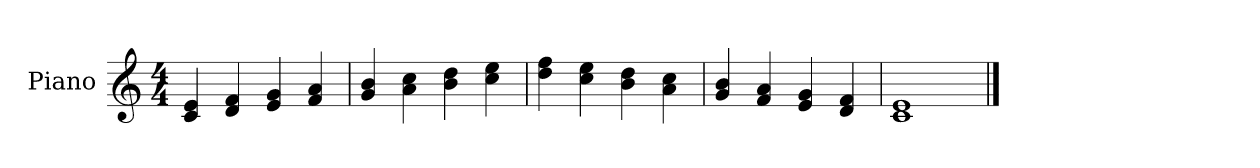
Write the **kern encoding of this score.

**kern
*part1
*staff1
*I"Piano
*I'Pno.
*clefG2
*k[]
*M4/4
=1
4c/ 4e/
4d/ 4f/
4e/ 4g/
4f/ 4a/
=2
4g/ 4b/
4a\ 4cc\
4b\ 4dd\
4cc\ 4ee\
=3
4dd\ 4ff\
4cc\ 4ee\
4b\ 4dd\
4a\ 4cc\
=4
4g/ 4b/
4f/ 4a/
4e/ 4g/
4d/ 4f/
!!LO:LB:g=z
=5
1c 1e
==
*-
